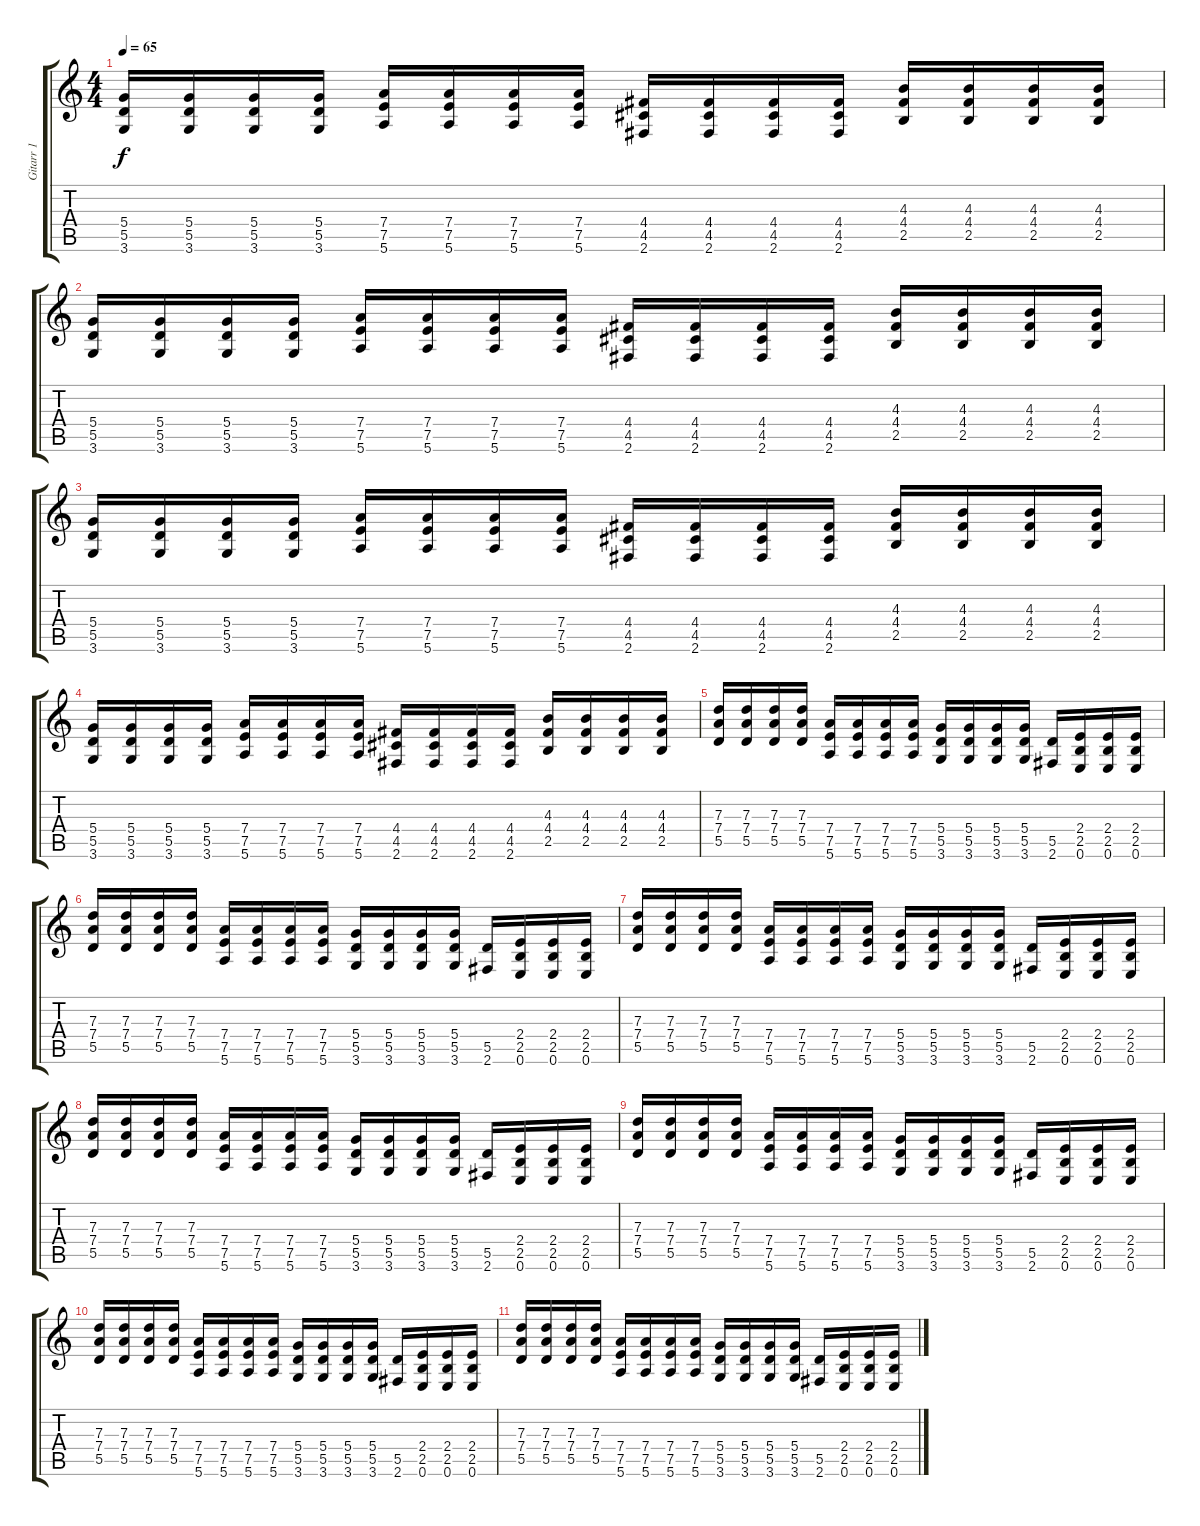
\track ("Gitarr 1" "Gitarr 1") {instrument distortionguitar}
\staff {score tabs}
\tuning (E4 B3 G3 D3 A2 E2) {hide}
\ts (4 4)
\tempo 65
\clef g2
\ks c
(5.4 5.5 3.6).16{dy f} (5.4 5.5 3.6).16 (5.4 5.5 3.6).16 (5.4 5.5 3.6).16 (7.4 7.5 5.6).16 (7.4 7.5 5.6).16 (7.4 7.5 5.6).16 (7.4 7.5 5.6).16 (4.4 4.5 2.6).16 (4.4 4.5 2.6).16 (4.4 4.5 2.6).16 (4.4 4.5 2.6).16 (4.3 4.4 2.5).16 (4.3 4.4 2.5).16 (4.3 4.4 2.5).16 (4.3 4.4 2.5).16 |
(5.4 5.5 3.6).16 (5.4 5.5 3.6).16 (5.4 5.5 3.6).16 (5.4 5.5 3.6).16 (7.4 7.5 5.6).16 (7.4 7.5 5.6).16 (7.4 7.5 5.6).16 (7.4 7.5 5.6).16 (4.4 4.5 2.6).16 (4.4 4.5 2.6).16 (4.4 4.5 2.6).16 (4.4 4.5 2.6).16 (4.3 4.4 2.5).16 (4.3 4.4 2.5).16 (4.3 4.4 2.5).16 (4.3 4.4 2.5).16 |
(5.4 5.5 3.6).16 (5.4 5.5 3.6).16 (5.4 5.5 3.6).16 (5.4 5.5 3.6).16 (7.4 7.5 5.6).16 (7.4 7.5 5.6).16 (7.4 7.5 5.6).16 (7.4 7.5 5.6).16 (4.4 4.5 2.6).16 (4.4 4.5 2.6).16 (4.4 4.5 2.6).16 (4.4 4.5 2.6).16 (4.3 4.4 2.5).16 (4.3 4.4 2.5).16 (4.3 4.4 2.5).16 (4.3 4.4 2.5).16 |
(5.4 5.5 3.6).16 (5.4 5.5 3.6).16 (5.4 5.5 3.6).16 (5.4 5.5 3.6).16 (7.4 7.5 5.6).16 (7.4 7.5 5.6).16 (7.4 7.5 5.6).16 (7.4 7.5 5.6).16 (4.4 4.5 2.6).16 (4.4 4.5 2.6).16 (4.4 4.5 2.6).16 (4.4 4.5 2.6).16 (4.3 4.4 2.5).16 (4.3 4.4 2.5).16 (4.3 4.4 2.5).16 (4.3 4.4 2.5).16 |
(7.3 7.4 5.5).16 (7.3 7.4 5.5).16 (7.3 7.4 5.5).16 (7.3 7.4 5.5).16 (7.4 7.5 5.6).16 (7.4 7.5 5.6).16 (7.4 7.5 5.6).16 (7.4 7.5 5.6).16 (5.4 5.5 3.6).16 (5.4 5.5 3.6).16 (5.4 5.5 3.6).16 (5.4 5.5 3.6).16 (5.5 2.6).16 (2.4 2.5 0.6).16 (2.4 2.5 0.6).16 (2.4 2.5 0.6).16 |
(7.3 7.4 5.5).16{volume 16} (7.3 7.4 5.5).16 (7.3 7.4 5.5).16 (7.3 7.4 5.5).16 (7.4 7.5 5.6).16 (7.4 7.5 5.6).16 (7.4 7.5 5.6).16 (7.4 7.5 5.6).16 (5.4 5.5 3.6).16 (5.4 5.5 3.6).16 (5.4 5.5 3.6).16 (5.4 5.5 3.6).16 (5.5 2.6).16 (2.4 2.5 0.6).16 (2.4 2.5 0.6).16 (2.4 2.5 0.6).16 |
(7.3 7.4 5.5).16{volume 16} (7.3 7.4 5.5).16 (7.3 7.4 5.5).16 (7.3 7.4 5.5).16 (7.4 7.5 5.6).16 (7.4 7.5 5.6).16 (7.4 7.5 5.6).16 (7.4 7.5 5.6).16 (5.4 5.5 3.6).16 (5.4 5.5 3.6).16 (5.4 5.5 3.6).16 (5.4 5.5 3.6).16 (5.5 2.6).16 (2.4 2.5 0.6).16 (2.4 2.5 0.6).16 (2.4 2.5 0.6).16 |
(7.3 7.4 5.5).16{volume 16} (7.3 7.4 5.5).16 (7.3 7.4 5.5).16 (7.3 7.4 5.5).16 (7.4 7.5 5.6).16 (7.4 7.5 5.6).16 (7.4 7.5 5.6).16 (7.4 7.5 5.6).16 (5.4 5.5 3.6).16 (5.4 5.5 3.6).16 (5.4 5.5 3.6).16 (5.4 5.5 3.6).16 (5.5 2.6).16 (2.4 2.5 0.6).16 (2.4 2.5 0.6).16 (2.4 2.5 0.6).16 |
(7.3 7.4 5.5).16 (7.3 7.4 5.5).16 (7.3 7.4 5.5).16 (7.3 7.4 5.5).16 (7.4 7.5 5.6).16 (7.4 7.5 5.6).16 (7.4 7.5 5.6).16 (7.4 7.5 5.6).16 (5.4 5.5 3.6).16 (5.4 5.5 3.6).16 (5.4 5.5 3.6).16 (5.4 5.5 3.6).16 (5.5 2.6).16 (2.4 2.5 0.6).16 (2.4 2.5 0.6).16 (2.4 2.5 0.6).16 |
(7.3 7.4 5.5).16{volume 8} (7.3 7.4 5.5).16 (7.3 7.4 5.5).16 (7.3 7.4 5.5).16 (7.4 7.5 5.6).16 (7.4 7.5 5.6).16 (7.4 7.5 5.6).16 (7.4 7.5 5.6).16 (5.4 5.5 3.6).16{volume 4} (5.4 5.5 3.6).16 (5.4 5.5 3.6).16 (5.4 5.5 3.6).16 (5.5 2.6).16 (2.4 2.5 0.6).16 (2.4 2.5 0.6).16 (2.4 2.5 0.6).16 |
(7.3 7.4 5.5).16{volume 2} (7.3 7.4 5.5).16 (7.3 7.4 5.5).16 (7.3 7.4 5.5).16 (7.4 7.5 5.6).16 (7.4 7.5 5.6).16 (7.4 7.5 5.6).16 (7.4 7.5 5.6).16 (5.4 5.5 3.6).16{volume 0} (5.4 5.5 3.6).16 (5.4 5.5 3.6).16 (5.4 5.5 3.6).16 (5.5 2.6).16 (2.4 2.5 0.6).16 (2.4 2.5 0.6).16 (2.4 2.5 0.6).16
